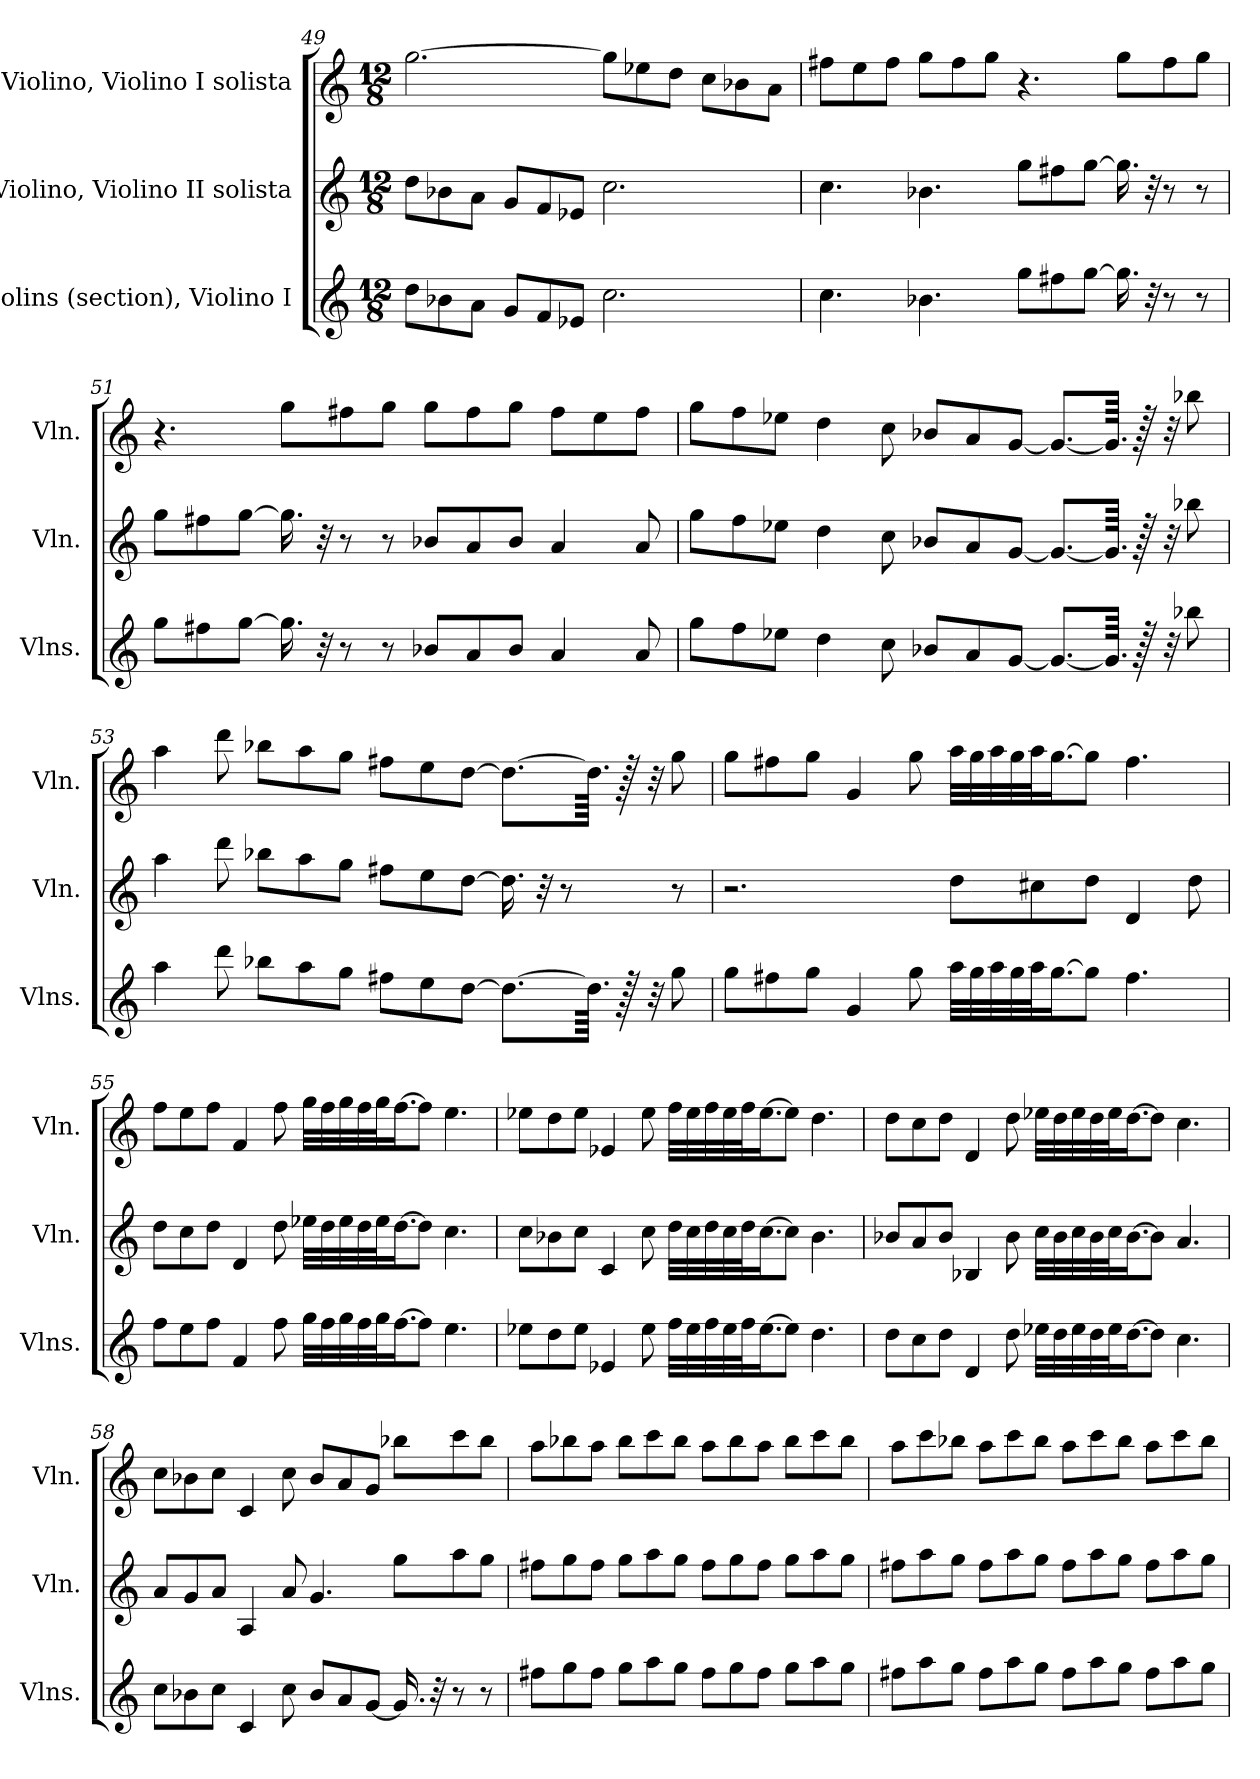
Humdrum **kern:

**kern	**kern	**kern
*part3	*part2	*part1
*staff3	*staff2	*staff1
*I"Violins (section), Violino I	*I"Violino, Violino II solista	*I"Violino, Violino I solista
*I'Vlns.	*I'Vln.	*I'Vln.
*clefG2	*clefG2	*clefG2
*k[]	*k[]	*k[]
*M12/8	*M12/8	*M12/8
=49	=49	=49
8dd\L	8dd\L	[2.gg\
8b-X\	8b-X\	.
8a\J	8a\J	.
8g/L	8g/L	.
8f/	8f/	.
8e-X/J	8e-X/J	.
2.cc\	2.cc\	8gg\L]
.	.	8ee-X\
.	.	8dd\J
.	.	8cc\L
.	.	8b-X\
.	.	8a\J
!!LO:LB:g=z
=50	=50	=50
4.cc\	4.cc\	8ff#X\L
.	.	8ee\
.	.	8ff#\J
4.b-X\	4.b-X\	8gg\L
.	.	8ff#\
.	.	8gg\J
8gg\L	8gg\L	4.r
8ff#X\	8ff#X\	.
[8gg\J	[8gg\J	.
16.gg\]	16.gg\]	8gg\L
32r	32r	.
8r	8r	8ff#\
8r	8r	8gg\J
=51	=51	=51
8gg\L	8gg\L	4.r
8ff#X\	8ff#X\	.
[8gg\J	[8gg\J	.
16.gg\]	16.gg\]	8gg\L
32r	32r	.
8r	8r	8ff#X\
8r	8r	8gg\J
8b-X/L	8b-X/L	8gg\L
8a/	8a/	8ff#\
8b-/J	8b-/J	8gg\J
4a/	4a/	8ff#\L
.	.	8ee\
8a/	8a/	8ff#\J
!!LO:LB:g=z
=52	=52	=52
8gg\L	8gg\L	8gg\L
8ff\	8ff\	8ff\
8ee-X\J	8ee-X\J	8ee-X\J
4dd\	4dd\	4dd\
8cc\	8cc\	8cc\
8b-X/L	8b-X/L	8b-X/L
8a/	8a/	8a/
[8g/J	[8g/J	[8g/J
8.g/L_	8.g/L_	8.g/L_
64.g/Jkkk]	64.g/Jkkk]	64.g/Jkkk]
128r	128r	128r
32r	32r	32r
8bb-X\	8bb-X\	8bb-X\
!!LO:LB:g=z
=53	=53	=53
4aa\	4aa\	4aa\
8ddd\	8ddd\	8ddd\
8bb-X\L	8bb-X\L	8bb-X\L
8aa\	8aa\	8aa\
8gg\J	8gg\J	8gg\J
8ff#X\L	8ff#X\L	8ff#X\L
8ee\	8ee\	8ee\
[8dd\J	[8dd\J	[8dd\J
8.dd\L_	16.dd\]	8.dd\L_
.	32r	.
.	8r	.
64.dd\Jkkk]	.	64.dd\Jkkk]
128r	.	128r
32r	.	32r
8gg\	8r	8gg\
!!LO:PB:g=z
=54	=54	=54
8gg\L	2.r	8gg\L
8ff#X\	.	8ff#X\
8gg\J	.	8gg\J
4g/	.	4g/
8gg\	.	8gg\
32aa\LLL	8dd\L	32aa\LLL
32gg\	.	32gg\
32aa\	.	32aa\
32gg\	.	32gg\
32aa\J	8cc#X\	32aa\J
[16.gg\J	.	[16.gg\J
8gg\J]	8dd\J	8gg\J]
4.ff#\	4d/	4.ff#\
.	8dd\	.
=55	=55	=55
8ff\L	8dd\L	8ff\L
8ee\	8cc\	8ee\
8ff\J	8dd\J	8ff\J
4f/	4d/	4f/
8ff\	8dd\	8ff\
32gg\LLL	32ee-X\LLL	32gg\LLL
32ff\	32dd\	32ff\
32gg\	32ee-\	32gg\
32ff\	32dd\	32ff\
32gg\J	32ee-\J	32gg\J
[16.ff\J	[16.dd\J	[16.ff\J
8ff\J]	8dd\J]	8ff\J]
4.ee\	4.cc\	4.ee\
!!LO:LB:g=z
=56	=56	=56
8ee-X\L	8cc\L	8ee-X\L
8dd\	8b-X\	8dd\
8ee-\J	8cc\J	8ee-\J
4e-X/	4c/	4e-X/
8ee-\	8cc\	8ee-\
32ff\LLL	32dd\LLL	32ff\LLL
32ee-\	32cc\	32ee-\
32ff\	32dd\	32ff\
32ee-\	32cc\	32ee-\
32ff\J	32dd\J	32ff\J
[16.ee-\J	[16.cc\J	[16.ee-\J
8ee-\J]	8cc\J]	8ee-\J]
4.dd\	4.b-\	4.dd\
=57	=57	=57
8dd\L	8b-X/L	8dd\L
8cc\	8a/	8cc\
8dd\J	8b-/J	8dd\J
4d/	4B-X/	4d/
8dd\	8b-\	8dd\
32ee-X\LLL	32cc\LLL	32ee-X\LLL
32dd\	32b-\	32dd\
32ee-\	32cc\	32ee-\
32dd\	32b-\	32dd\
32ee-\J	32cc\J	32ee-\J
[16.dd\J	[16.b-\J	[16.dd\J
8dd\J]	8b-\J]	8dd\J]
4.cc\	4.a/	4.cc\
!!LO:LB:g=z
=58	=58	=58
8cc\L	8a/L	8cc\L
8b-X\	8g/	8b-X\
8cc\J	8a/J	8cc\J
4c/	4A/	4c/
8cc\	8a/	8cc\
8b-/L	4.g/	8b-/L
8a/	.	8a/
[8g/J	.	8g/J
16.g/]	8gg\L	8bb-X\L
32r	.	.
8r	8aa\	8ccc\
8r	8gg\J	8bb-\J
=59	=59	=59
8ff#X\L	8ff#X\L	8aa\L
8gg\	8gg\	8bb-X\
8ff#\J	8ff#\J	8aa\J
8gg\L	8gg\L	8bb-\L
8aa\	8aa\	8ccc\
8gg\J	8gg\J	8bb-\J
8ff#\L	8ff#\L	8aa\L
8gg\	8gg\	8bb-\
8ff#\J	8ff#\J	8aa\J
8gg\L	8gg\L	8bb-\L
8aa\	8aa\	8ccc\
8gg\J	8gg\J	8bb-\J
!!LO:LB:g=z
=60	=60	=60
8ff#X\L	8ff#X\L	8aa\L
8aa\	8aa\	8ccc\
8gg\J	8gg\J	8bb-X\J
8ff#\L	8ff#\L	8aa\L
8aa\	8aa\	8ccc\
8gg\J	8gg\J	8bb-\J
8ff#\L	8ff#\L	8aa\L
8aa\	8aa\	8ccc\
8gg\J	8gg\J	8bb-\J
8ff#\L	8ff#\L	8aa\L
8aa\	8aa\	8ccc\
8gg\J	8gg\J	8bb-\J
=	=	=
*-	*-	*-
